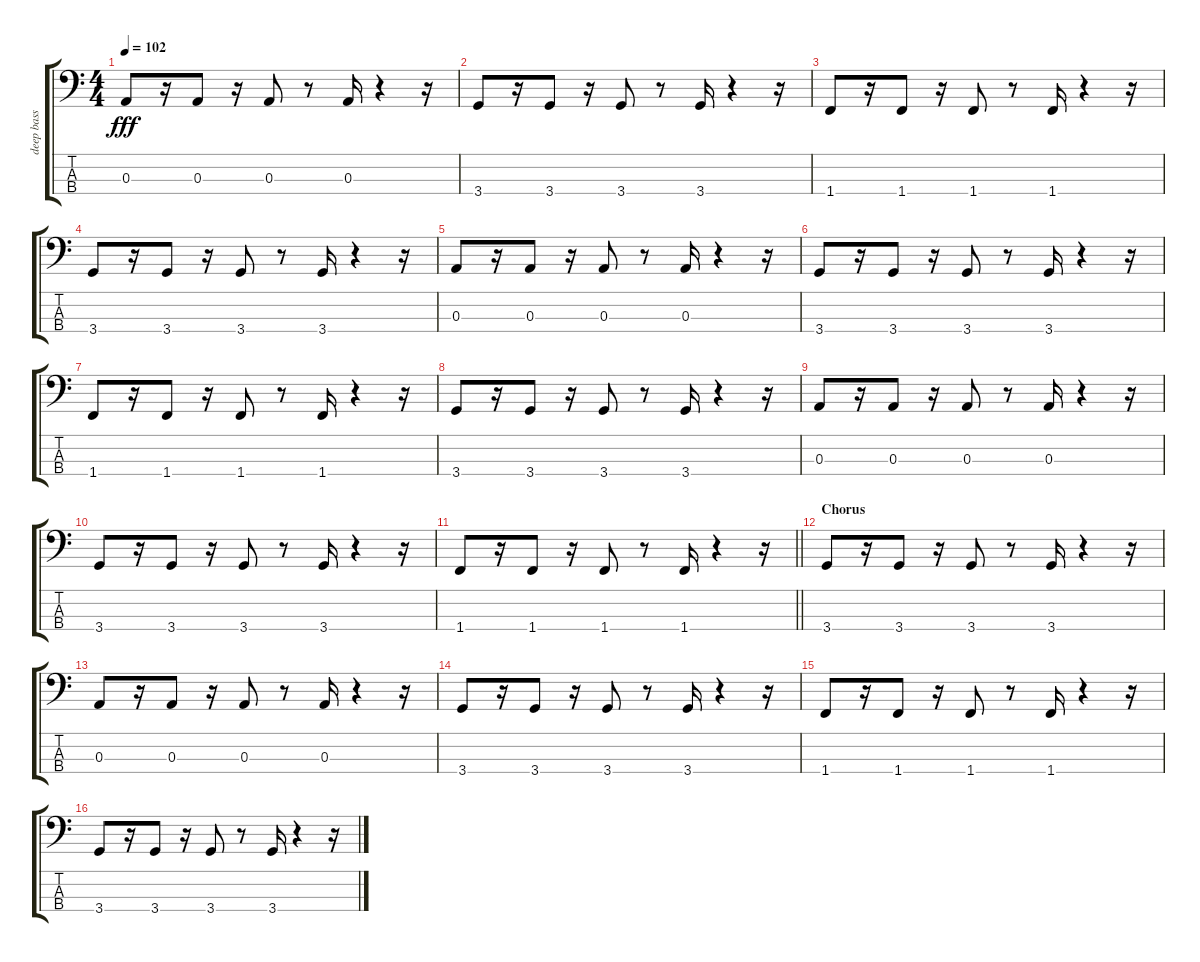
\track ("deep bass synth" "deep bass ") {instrument synthbass2}
\staff {score tabs}
\tuning (G2 D2 A1 E1) {hide}
\ts (4 4)
\tempo 102
\clef f4
\ks c
0.3.8{dy fff} r.16 0.3.8 r.16 0.3.8 r.8 0.3.16 r.4 r.16 |
3.4.8 r.16 3.4.8 r.16 3.4.8 r.8 3.4.16 r.4 r.16 |
1.4.8 r.16 1.4.8 r.16 1.4.8 r.8 1.4.16 r.4 r.16 |
3.4.8 r.16 3.4.8 r.16 3.4.8 r.8 3.4.16 r.4 r.16 |
0.3.8 r.16 0.3.8 r.16 0.3.8 r.8 0.3.16 r.4 r.16 |
3.4.8 r.16 3.4.8 r.16 3.4.8 r.8 3.4.16 r.4 r.16 |
1.4.8 r.16 1.4.8 r.16 1.4.8 r.8 1.4.16 r.4 r.16 |
3.4.8 r.16 3.4.8 r.16 3.4.8 r.8 3.4.16 r.4 r.16 |
0.3.8 r.16 0.3.8 r.16 0.3.8 r.8 0.3.16 r.4 r.16 |
3.4.8 r.16 3.4.8 r.16 3.4.8 r.8 3.4.16 r.4 r.16 |
\barLineRight lightlight
1.4.8 r.16 1.4.8 r.16 1.4.8 r.8 1.4.16 r.4 r.16 |
\section ("" "Chorus")
3.4.8 r.16 3.4.8 r.16 3.4.8 r.8 3.4.16 r.4 r.16 |
0.3.8 r.16 0.3.8 r.16 0.3.8 r.8 0.3.16 r.4 r.16 |
3.4.8 r.16 3.4.8 r.16 3.4.8 r.8 3.4.16 r.4 r.16 |
1.4.8 r.16 1.4.8 r.16 1.4.8 r.8 1.4.16 r.4 r.16 |
3.4.8 r.16 3.4.8 r.16 3.4.8 r.8 3.4.16 r.4 r.16
